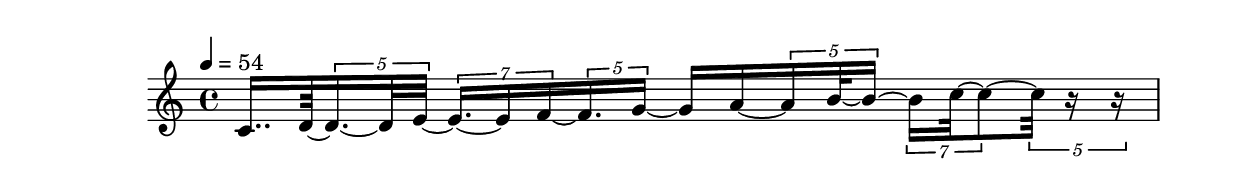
\version "2.19.83"
\language "english"
\score
{
    \new Voice
    {
        {
            \tempo 4=54
            %%% \time 4/4 %%%
            c'16..
            d'64
            ~
            \times 4/5
            {
                d'16.
                ~
                d'32
                e'32
                ~
            }
            \times 4/7
            {
                e'16.
                ~
                e'16
                f'16
                ~
            }
            \times 4/5
            {
                f'16.
                g'16
                ~
            }
            g'16
            a'16
            ~
            \times 4/5
            {
                a'16
                b'32
                ~
                b'16
                ~
            }
            \times 4/7
            {
                b'16
                c''32
                ~
                c''8
                ~
            }
            \times 4/5
            {
                c''32
                r16
                r16
            }
        }
    }
}